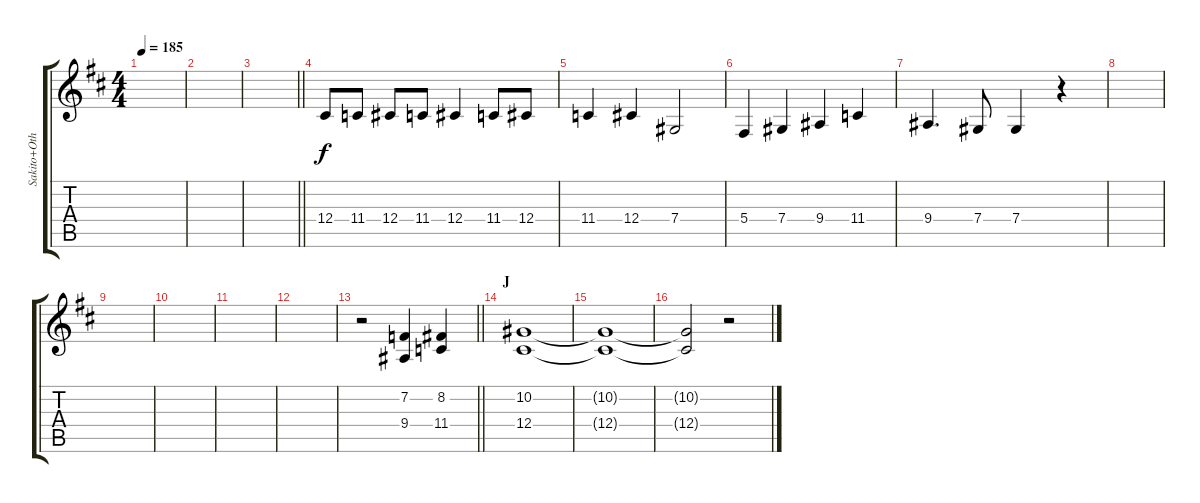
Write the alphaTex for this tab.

\track ("Sakito+Other [Vocals]" "Sakito+Oth") {instrument clarinet}
\staff {score tabs}
\tuning (Eb4 Bb3 Gb3 Db3 Ab2 Eb2) {hide}
\ts (4 4)
\tempo 185
\clef g2
\ks d
|
|
\barLineRight lightlight
|
12.4.8 11.4.8 12.4.8 11.4.8 12.4.4 11.4.8 12.4.8 |
11.4.4 12.4.4 7.4.2 |
5.4.4 7.4.4 9.4.4 11.4.4 |
9.4.4{d} 7.4.8 7.4.4 r.4 |
|
|
|
|
|
\barLineRight lightlight
r.2 (7.2 9.4).4 (8.2 11.4).4 |
\section ("" "J")
(10.2 12.4).1 |
(10.2{t} 12.4{t}).1 |
(10.2{t} 12.4{t}).2 r.2
